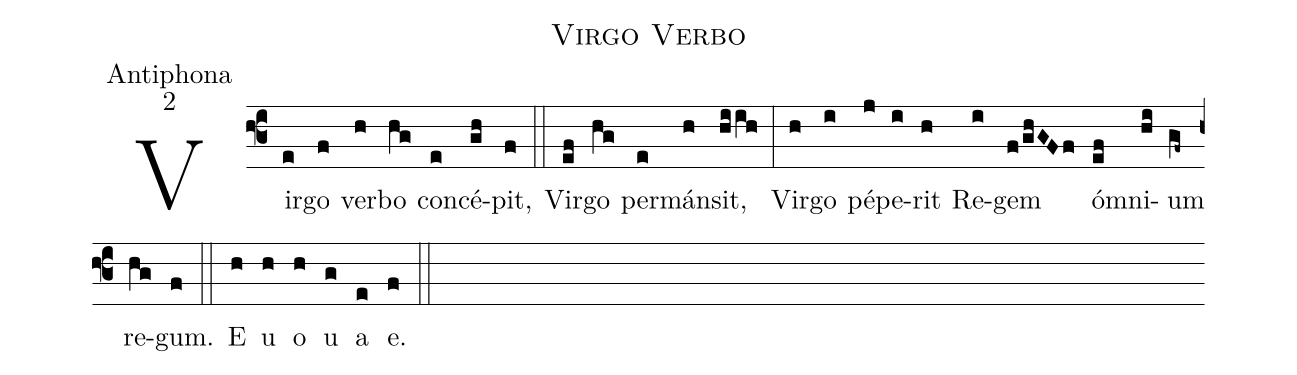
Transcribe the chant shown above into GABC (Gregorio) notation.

name:Virgo Verbo;
office-part:Antiphona;
mode:2;
%%
(f3)Vir(e)go(f) ver(h)bo(hg) con(e)cé(gh)pit,(f) (::) Vir(ef)go(hg) per(e)mán(h)sit,(hiih) (:) Vir(h)go(i) pé(j)pe(i)rit(h) Re(i)gem(f/ghGFf) óm(ef)ni(hi)um(gf~) re(hg)gum.(f) (::)
E(h) u(h) o(h) u(g) a(e) e.(f) (::)
